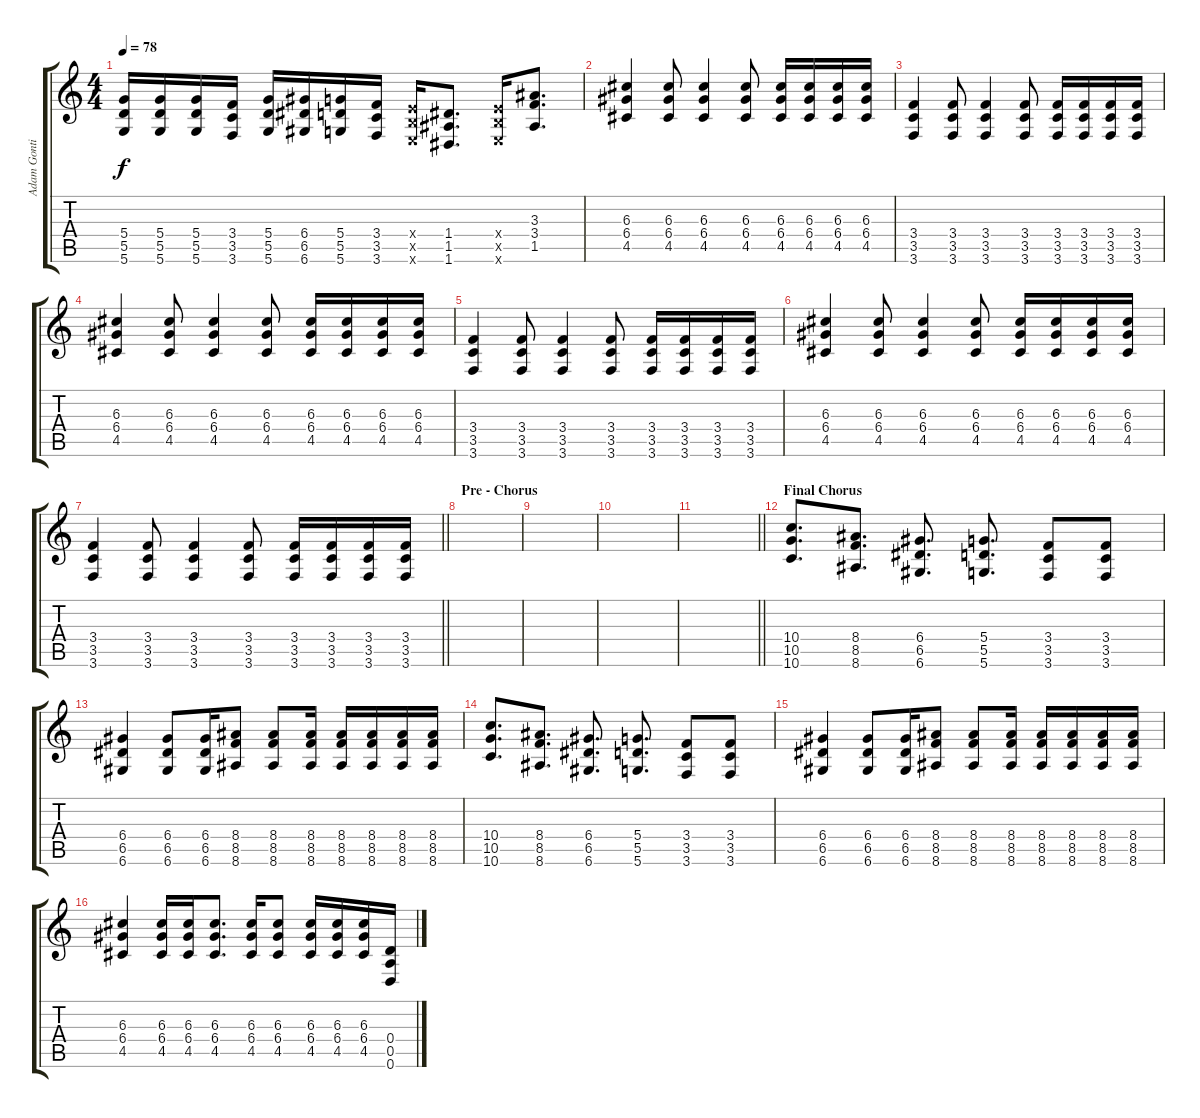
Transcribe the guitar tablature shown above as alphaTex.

\track ("Adam Gontier (Rhytm Guitar)" "Adam Gonti") {instrument distortionguitar}
\staff {score tabs}
\tuning (E4 B3 G3 D3 A2 D2) {hide}
\ts (4 4)
\tempo 78
\clef g2
\ks c
(5.4 5.5 5.6).16{dy f} (5.4 5.5 5.6).16 (5.4 5.5 5.6).16 (3.4 3.5 3.6).16 (5.4 5.5 5.6).16 (6.4 6.5 6.6).16 (5.4 5.5 5.6).16 (3.4 3.5 3.6).16 (2.4{x} 2.5{x} 2.6{x}).16 (1.4 1.5 1.6).8{d} (2.4{x} 2.5{x} 2.6{x}).16 (3.3 3.4 1.5).8{d} |
(6.3 6.4 4.5).4 (6.3 6.4 4.5).8 (6.3 6.4 4.5).4 (6.3 6.4 4.5).8 (6.3 6.4 4.5).16 (6.3 6.4 4.5).16 (6.3 6.4 4.5).16 (6.3 6.4 4.5).16 |
(3.4 3.5 3.6).4 (3.4 3.5 3.6).8 (3.4 3.5 3.6).4 (3.4 3.5 3.6).8 (3.4 3.5 3.6).16 (3.4 3.5 3.6).16 (3.4 3.5 3.6).16 (3.4 3.5 3.6).16 |
(6.3 6.4 4.5).4 (6.3 6.4 4.5).8 (6.3 6.4 4.5).4 (6.3 6.4 4.5).8 (6.3 6.4 4.5).16 (6.3 6.4 4.5).16 (6.3 6.4 4.5).16 (6.3 6.4 4.5).16 |
(3.4 3.5 3.6).4 (3.4 3.5 3.6).8 (3.4 3.5 3.6).4 (3.4 3.5 3.6).8 (3.4 3.5 3.6).16 (3.4 3.5 3.6).16 (3.4 3.5 3.6).16 (3.4 3.5 3.6).16 |
(6.3 6.4 4.5).4 (6.3 6.4 4.5).8 (6.3 6.4 4.5).4 (6.3 6.4 4.5).8 (6.3 6.4 4.5).16 (6.3 6.4 4.5).16 (6.3 6.4 4.5).16 (6.3 6.4 4.5).16 |
\barLineRight lightlight
(3.4 3.5 3.6).4 (3.4 3.5 3.6).8 (3.4 3.5 3.6).4 (3.4 3.5 3.6).8 (3.4 3.5 3.6).16 (3.4 3.5 3.6).16 (3.4 3.5 3.6).16 (3.4 3.5 3.6).16 |
\section ("" "Pre - Chorus")
|
|
|
\barLineRight lightlight
|
\section ("" "Final Chorus")
(10.4 10.5 10.6).8{d instrument distortionguitar} (8.4 8.5 8.6).8{d} (6.4 6.5 6.6).8{d} (5.4 5.5 5.6).8{d} (3.4 3.5 3.6).8 (3.4 3.5 3.6).8 |
(6.4 6.5 6.6).4 (6.4 6.5 6.6).8 (6.4 6.5 6.6).16 (8.4 8.5 8.6).8 (8.4 8.5 8.6).8 (8.4 8.5 8.6).16 (8.4 8.5 8.6).16 (8.4 8.5 8.6).16 (8.4 8.5 8.6).16 (8.4 8.5 8.6).16 |
(10.4 10.5 10.6).8{d instrument distortionguitar} (8.4 8.5 8.6).8{d} (6.4 6.5 6.6).8{d} (5.4 5.5 5.6).8{d} (3.4 3.5 3.6).8 (3.4 3.5 3.6).8 |
(6.4 6.5 6.6).4 (6.4 6.5 6.6).8 (6.4 6.5 6.6).16 (8.4 8.5 8.6).8 (8.4 8.5 8.6).8 (8.4 8.5 8.6).16 (8.4 8.5 8.6).16 (8.4 8.5 8.6).16 (8.4 8.5 8.6).16 (8.4 8.5 8.6).16 |
(6.3 6.4 4.5).4 (6.3 6.4 4.5).16 (6.3 6.4 4.5).16 (6.3 6.4 4.5).8{d} (6.3 6.4 4.5).16 (6.3 6.4 4.5).8 (6.3 6.4 4.5).16 (6.3 6.4 4.5).16 (6.3 6.4 4.5).16 (0.4 0.5 0.6).16
